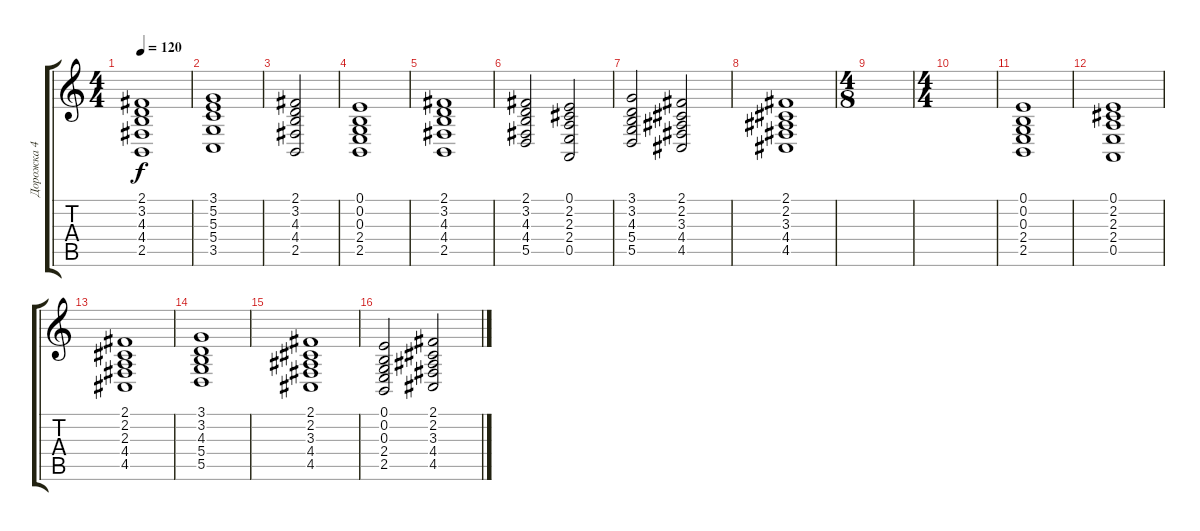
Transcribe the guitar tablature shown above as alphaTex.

\track ("Дорожка 4" "Дорожка 4") {instrument pad8sweep}
\staff {score tabs}
\tuning (E4 B3 G3 D3 A2 E2) {hide}
\ts (4 4)
\tempo 120
\clef g2
\ks c
(2.1 3.2 4.3 4.4 2.5).1{dy f} |
(3.1 5.2 5.3 5.4 3.5).1 |
(2.1 3.2 4.3 4.4 2.5).2 |
(0.1 0.2 0.3 2.4 2.5).1 |
(2.1 3.2 4.3 4.4 2.5).1 |
(2.1 3.2 4.3 4.4 5.5).2 (0.1 2.2 2.3 2.4 0.5).2 |
(3.1 3.2 4.3 5.4 5.5).2 (2.1 2.2 3.3 4.4 4.5).2 |
(2.1 2.2 3.3 4.4 4.5).1 |
\ts (4 8)
|
\ts (4 4)
|
(0.1 0.2 0.3 2.4 2.5).1 |
(0.1 2.2 2.3 2.4 0.5).1 |
(2.1 2.2 2.3 4.4 4.5).1 |
(3.1 3.2 4.3 5.4 5.5).1 |
(2.1 2.2 3.3 4.4 4.5).1 |
(0.1 0.2 0.3 2.4 2.5).2 (2.1 2.2 3.3 4.4 4.5).2
